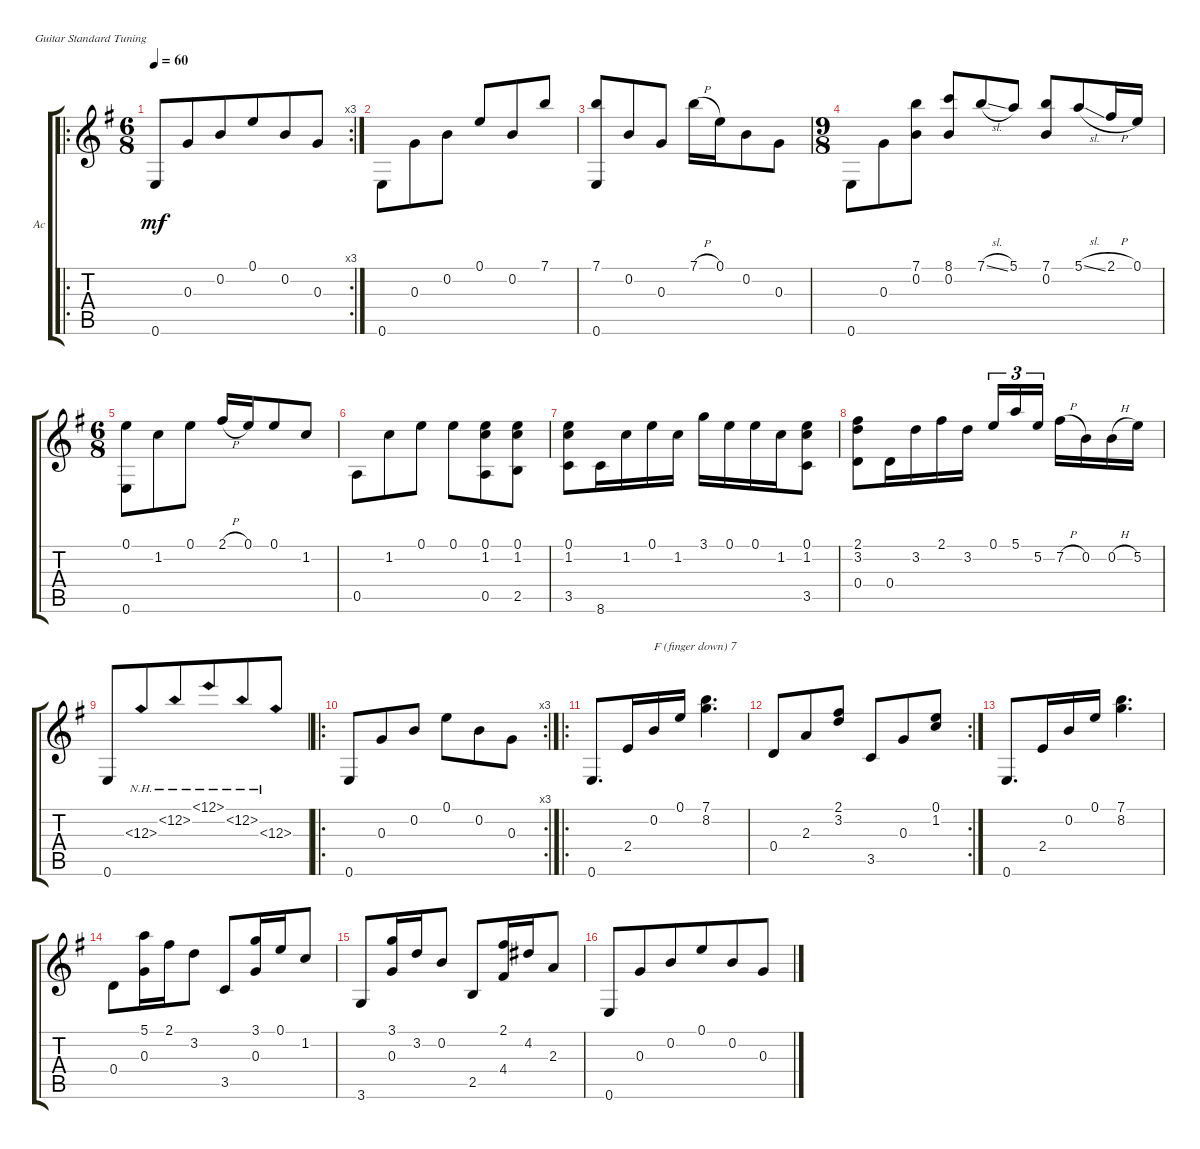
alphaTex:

\defaultSystemsLayout 4
\bracketExtendMode groupsimilarinstruments
\firstSystemTrackNameOrientation horizontal
\otherSystemsTrackNameOrientation horizontal
\track ("Acoustic" "Ac") {instrument acousticguitarsteel}
\staff {score tabs}
\tuning (E4 B3 G3 D3 A2 E2)
\ro
\rc 3
\ts (6 8)
\tempo 60
\clef g2
\ks g
0.6.8{dy mf instrument acousticguitarsteel beam merge} 0.3.8{beam merge} 0.2.8{beam merge} 0.1.8{beam merge} 0.2.8 0.3.8 |
0.6.8 0.3.8 0.2.8 0.1.8{beam invert} 0.2.8 7.1.8 |
(7.1 0.6).8 0.2.8 0.3.8 7.1{h}.16 0.1.16 0.2.8 0.3.8 |
\ts (9 8)
0.6.8 0.3.8 (0.2 7.1).8 (0.2 8.1).8{beam invert} 7.1{sl}.8 5.1.8 (7.1 0.2).8{beam invert} 5.1{sl}.8 2.1{h}.16 0.1.16 |
\ts (6 8)
(0.1 0.6).8 1.2.8 0.1.8 2.1{h}.16{beam invert} 0.1.16 0.1.8 1.2.8 |
0.5.8 1.2.8 0.1.8 0.1.8{beam invert} (0.1 1.2 0.5).8 (0.1 1.2 2.5).8 |
(0.1 1.2 3.5).8 8.6.16 1.2.16 0.1.16 1.2.16 3.1.16{beam invert} 0.1.16 0.1.16 1.2.16 (0.1 1.2 3.5).8 |
(2.1 3.2 0.4).8{beam merge} 0.4.16{beam merge} 3.2.16{beam merge} 2.1.16{beam merge} 3.2.16 0.1.16{tu (3 2) beam invert} 5.1.16{tu (3 2)} 5.2.16{tu (3 2)} 7.2{h}.16 0.2.16 0.2{h}.16 5.2.16 |
0.6.8{beam merge} 12.3{nh}.8{beam merge} 12.2{nh}.8{beam merge} 12.1{nh}.8{beam merge} 12.2{nh}.8{beam merge} 12.3{nh}.8 |
\ro
\rc 3
0.6.8 0.3.8 0.2.8 0.1.8 0.2.8 0.3.8 |
\ro
0.6.8{d} 2.4.16 0.2.16{txt "F (finger down) 7"} 0.1.16 (7.1 8.2).4{d} |
\rc 2
0.4.8 2.3.8 (2.1 3.2).8 3.5.8 0.3.8 (0.1 1.2).8 |
0.6.8{d} 2.4.16 0.2.16 0.1.16 (7.1 8.2).4{d} |
0.4.8 (0.3 5.1).16 2.1.16 3.2.8 3.5.8 (0.3 3.1).16 0.1.16 1.2.8 |
3.6.8 (0.3 3.1).16 3.2.16 0.2.8 2.5.8 (4.4 2.1).16 4.2.16 2.3.8 |
0.6.8{beam merge} 0.3.8{beam merge} 0.2.8{beam merge} 0.1.8{beam merge} 0.2.8{beam merge} 0.3.8
